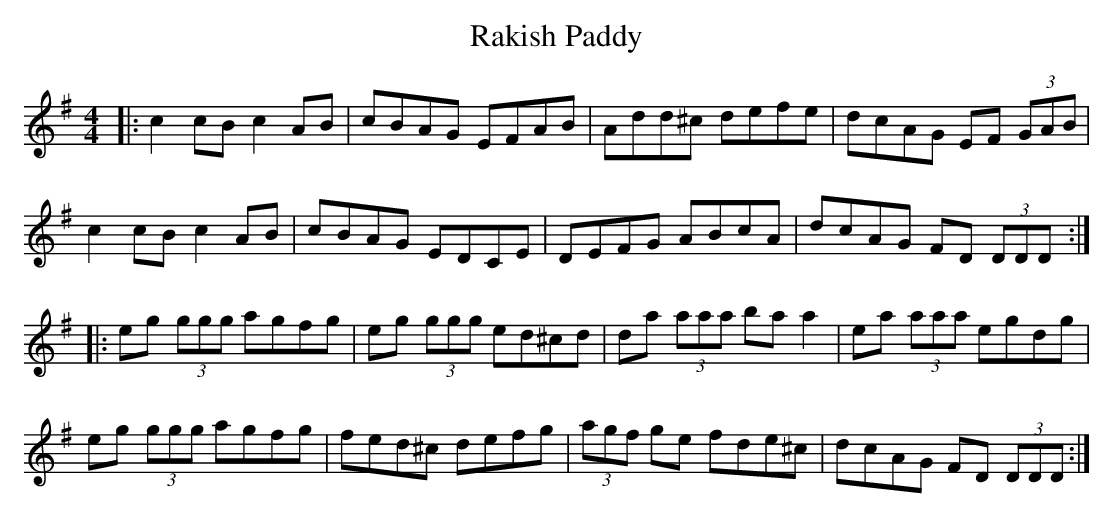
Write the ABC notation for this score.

X:1
T:Rakish Paddy
M:4/4
L:1/8
K:Dmix
|:c2 cB c2 AB | cBAG EFAB | Add^c defe| dcAG EF (3GAB |
c2 cB c2 AB | cBAG EDCE| DEFG ABcA| dcAG FD (3DDD :|
|:eg (3ggg agfg | eg (3ggg ed^cd | da (3aaa ba a2 | ea (3aaa egdg |
eg (3ggg agfg| fed^c defg | (3agf ge fde^c | dcAG FD (3DDD :|
